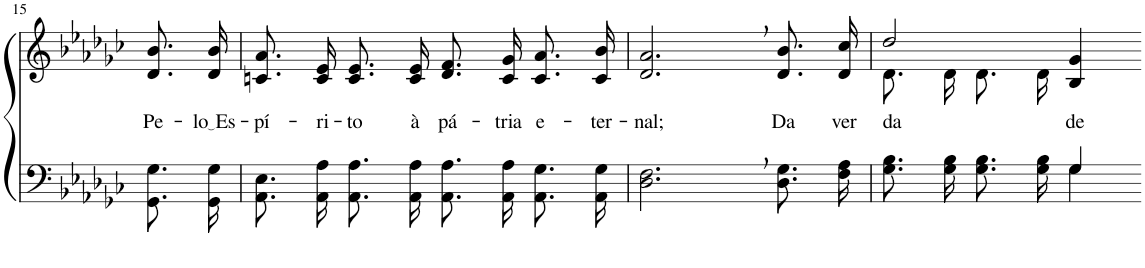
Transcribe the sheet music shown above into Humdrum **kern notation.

**kern	**kern	**text
*part2	*part1	*part1
*staff2	*staff1	*staff1
*I"Parte III e IV	*I"Parte I e II	*
!!LO:PB:g=z
*clefF4	*clefG2	*
*Trd-1c-2	*Trd-1c-2	*
*k[b-e-a-d-g-c-]	*k[b-e-a-d-g-c-]	*
*M4/4	*M4/4	*
=15	=15	=15
!	!	!LO:LY:b
8.GG-/ 8.G-/L	8.d-/ 8.b-/L	Pe-
!	!	!LO:LY:b
16GG-/ 16G-/Jk	16d-/ 16b-/Jk	lo Es
=16	=16	=16
!	!	!LO:LY:b
8.AA-\ 8.E-\L	8.cn/ 8.a-/L	-pí-
!	!	!LO:LY:b
16AA-\ 16A-\Jk	16c/ 16e-/Jk	-ri-
!	!	!LO:LY:b
8.AA-\ 8.A-\L	8.c/ 8.e-/L	-to
!	!	!LO:LY:b
16AA-\ 16A-\Jk	16c/ 16e-/Jk	à
!	!	!LO:LY:b
8.AA-\ 8.A-\L	8.d-/ 8.f/L	pá-
!	!	!LO:LY:b
16AA-\ 16A-\Jk	16c/ 16g-/Jk	-tria
!	!	!LO:LY:b
8.AA-\ 8.G-\L	8.c/ 8.a-/L	e-
!	!	!LO:LY:b
16AA-\ 16G-\Jk	16c/ 16b-/Jk	-ter-
=17	=17	=17
!	!	!LO:LY:b
2.D-\, 2.F\,	2.d-/, 2.a-/,	-nal;
!	!	!LO:LY:b
8.D-\ 8.G-\L	8.d-/ 8.b-/L	Da
!	!	!LO:LY:b
16F\ 16A-\Jk	16d-/ 16cc-/Jk	ver-
=18	=18	=18
*^	*^	*
!	!	!	!	!LO:LY:b
8.G-\ 8.B-\L	2ryy	2dd-/	8.d-\L	-da-
16G-\ 16B-\Jk	.	.	16d-\Jk	.
8.G-\ 8.B-\L	.	.	8.d-\L	.
16G-\ 16B-\Jk	.	.	16d-\Jk	.
!	!	!	!	!LO:LY:b
4G-\	4G-/	4B-/ 4g-/	4ryy	-de
*v	*v	*	*	*
*	*v	*v	*
=-	=-	=-
*-	*-	*-
